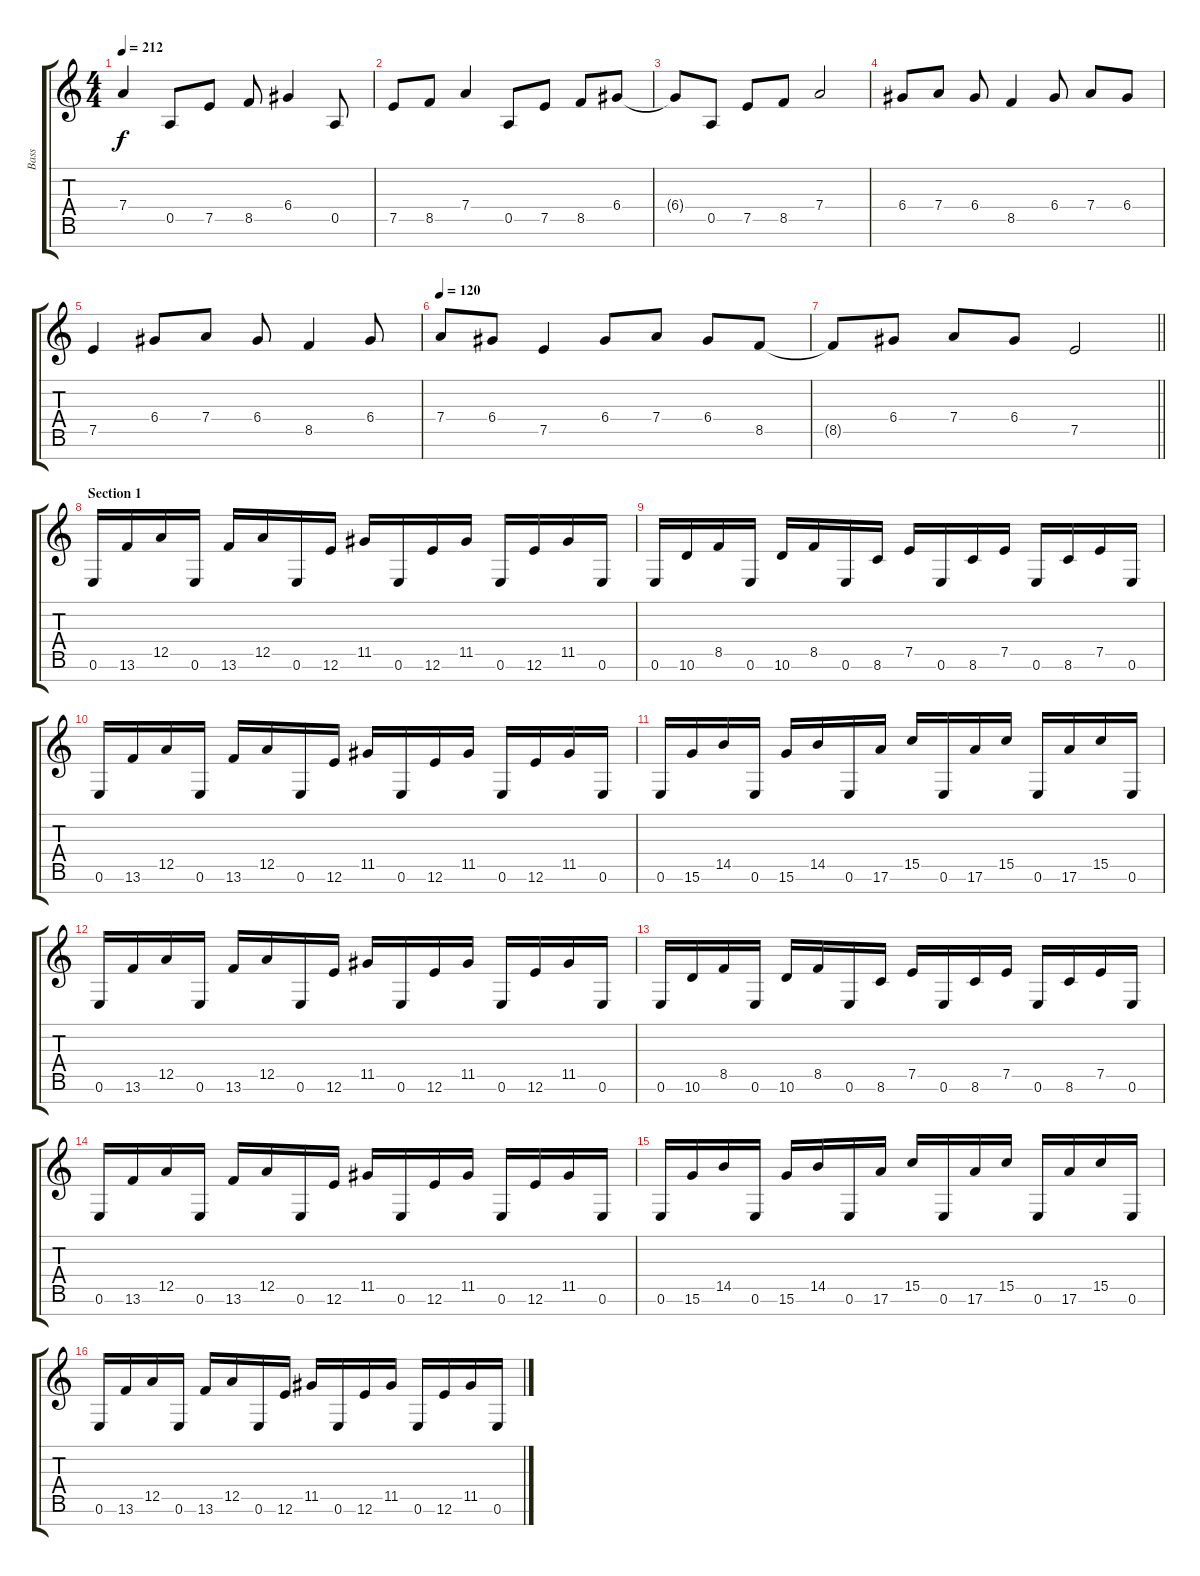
\track ("Bass" "Bass") {instrument electricbasspick}
\staff {score tabs}
\tuning (E4 B3 G3 D3 A2 E2 B1) {hide}
\ts (4 4)
\tempo 212
\clef g2
\ks c
7.4.4{dy f} 0.5.8 7.5.8 8.5.8 6.4.4 0.5.8 |
7.5.8 8.5.8 7.4.4 0.5.8 7.5.8 8.5.8 6.4.8 |
6.4{t}.8 0.5.8 7.5.8 8.5.8 7.4.2 |
6.4.8 7.4.8 6.4.8 8.5.4 6.4.8 7.4.8 6.4.8 |
7.5.4 6.4.8 7.4.8 6.4.8 8.5.4 6.4.8 |
\tempo 120
7.4.8 6.4.8 7.5.4 6.4.8 7.4.8 6.4.8 8.5.8 |
\barLineRight lightlight
8.5{t}.8 6.4.8 7.4.8 6.4.8 7.5.2 |
\section ("" "Section 1")
0.6.16 13.6.16 12.5.16 0.6.16 13.6.16 12.5.16 0.6.16 12.6.16 11.5.16 0.6.16 12.6.16 11.5.16 0.6.16 12.6.16 11.5.16 0.6.16 |
0.6.16 10.6.16 8.5.16 0.6.16 10.6.16 8.5.16 0.6.16 8.6.16 7.5.16 0.6.16 8.6.16 7.5.16 0.6.16 8.6.16 7.5.16 0.6.16 |
0.6.16 13.6.16 12.5.16 0.6.16 13.6.16 12.5.16 0.6.16 12.6.16 11.5.16 0.6.16 12.6.16 11.5.16 0.6.16 12.6.16 11.5.16 0.6.16 |
0.6.16 15.6.16 14.5.16 0.6.16 15.6.16 14.5.16 0.6.16 17.6.16 15.5.16 0.6.16 17.6.16 15.5.16 0.6.16 17.6.16 15.5.16 0.6.16 |
0.6.16 13.6.16 12.5.16 0.6.16 13.6.16 12.5.16 0.6.16 12.6.16 11.5.16 0.6.16 12.6.16 11.5.16 0.6.16 12.6.16 11.5.16 0.6.16 |
0.6.16 10.6.16 8.5.16 0.6.16 10.6.16 8.5.16 0.6.16 8.6.16 7.5.16 0.6.16 8.6.16 7.5.16 0.6.16 8.6.16 7.5.16 0.6.16 |
0.6.16 13.6.16 12.5.16 0.6.16 13.6.16 12.5.16 0.6.16 12.6.16 11.5.16 0.6.16 12.6.16 11.5.16 0.6.16 12.6.16 11.5.16 0.6.16 |
0.6.16 15.6.16 14.5.16 0.6.16 15.6.16 14.5.16 0.6.16 17.6.16 15.5.16 0.6.16 17.6.16 15.5.16 0.6.16 17.6.16 15.5.16 0.6.16 |
0.6.16 13.6.16 12.5.16 0.6.16 13.6.16 12.5.16 0.6.16 12.6.16 11.5.16 0.6.16 12.6.16 11.5.16 0.6.16 12.6.16 11.5.16 0.6.16
